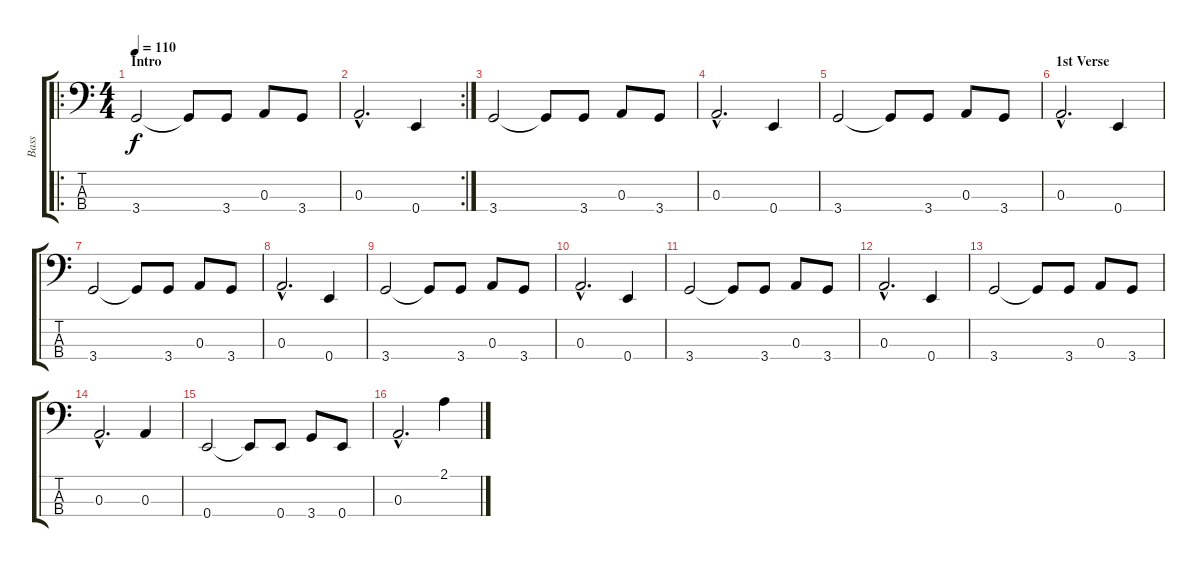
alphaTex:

\track ("Bass" "Bass") {instrument electricbassfinger}
\staff {score tabs}
\tuning (G2 D2 A1 E1) {hide}
\ro
\ts (4 4)
\section ("" "Intro")
\tempo 110
\clef f4
\ks c
3.4.2{dy f instrument electricbassfinger} 3.4{t}.8 3.4.8 0.3.8 3.4.8 |
\rc 2
0.3{hac}.2{d} 0.4.4 |
3.4.2 3.4{t}.8 3.4.8 0.3.8 3.4.8 |
0.3{hac}.2{d} 0.4.4 |
3.4.2 3.4{t}.8 3.4.8 0.3.8 3.4.8 |
\section ("" "1st Verse")
0.3{hac}.2{d} 0.4.4 |
3.4.2 3.4{t}.8 3.4.8 0.3.8 3.4.8 |
0.3{hac}.2{d} 0.4.4 |
3.4.2 3.4{t}.8 3.4.8 0.3.8 3.4.8 |
0.3{hac}.2{d} 0.4.4 |
3.4.2 3.4{t}.8 3.4.8 0.3.8 3.4.8 |
0.3{hac}.2{d} 0.4.4 |
3.4.2 3.4{t}.8 3.4.8 0.3.8 3.4.8 |
0.3{hac}.2{d} 0.3.4 |
0.4.2 0.4{t}.8 0.4.8 3.4.8 0.4.8 |
0.3{hac}.2{d} 2.1.4
